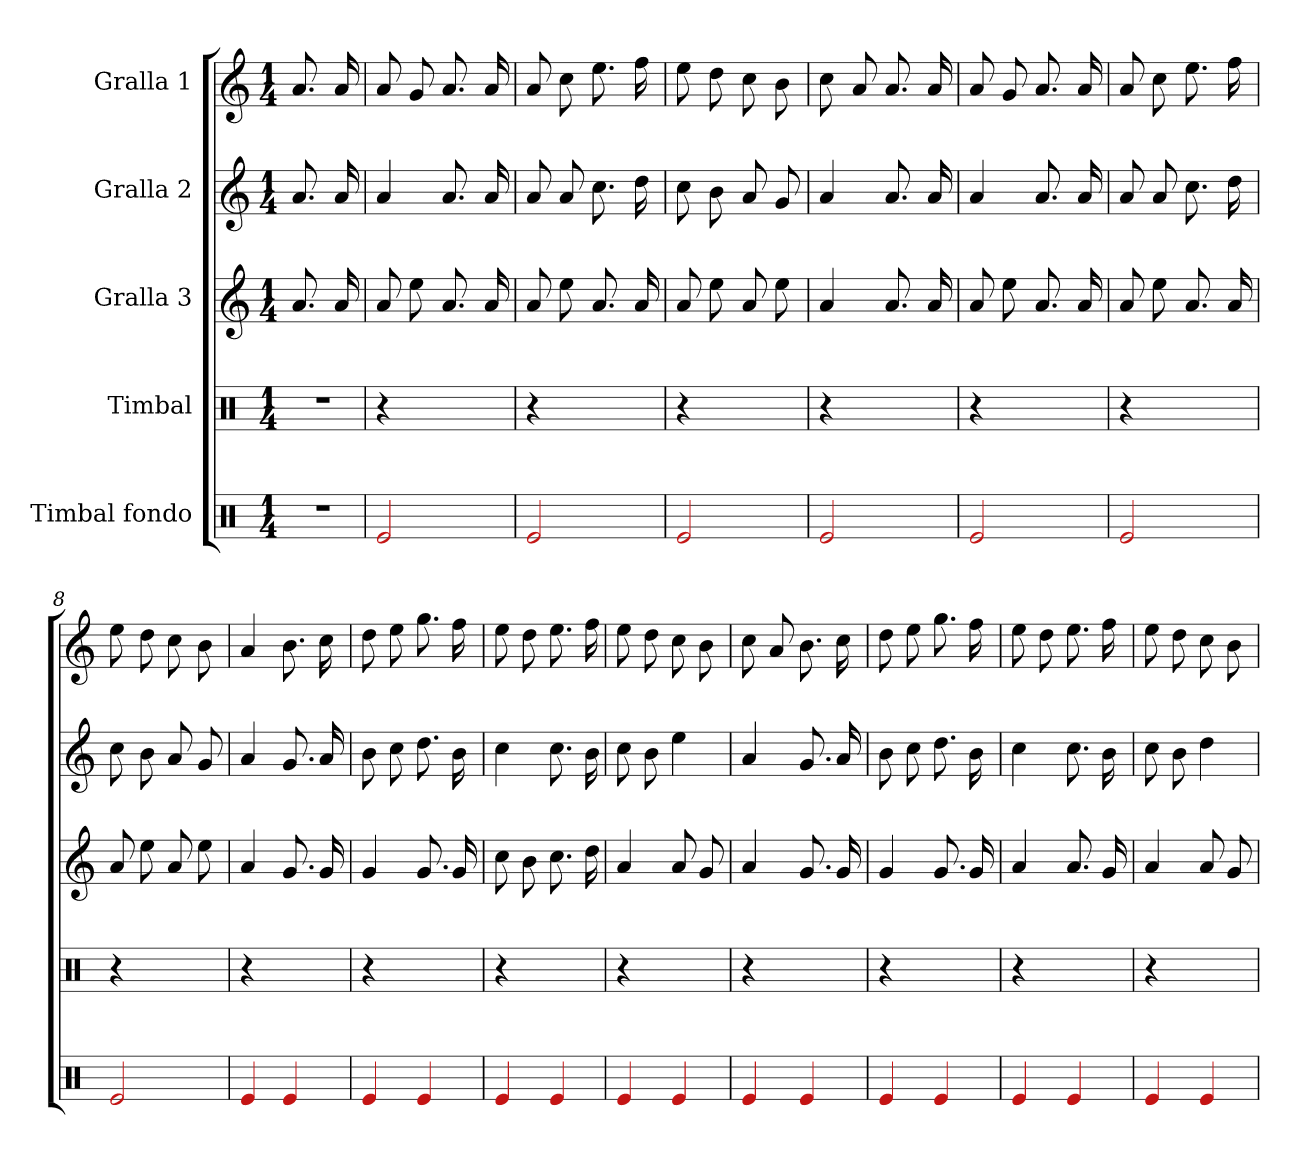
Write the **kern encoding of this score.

**kern	**kern	**kern	**kern	**kern
*part5	*part4	*part3	*part2	*part1
*staff5	*staff4	*staff3	*staff2	*staff1
*I"Timbal fondo	*I"Timbal	*I"Gralla 3	*I"Gralla 2	*I"Gralla 1
*clefX	*clefX	*clefG2	*clefG2	*clefG2
*k[]	*k[]	*k[]	*k[]	*k[]
*M1/4	*M1/4	*M1/4	*M1/4	*M1/4
=1	=1	=1	=1	=1
4r	4r	8.a	8.a	8.a
.	.	16a	16a	16a
=2	=2	=2	=2	=2
2e	4r	8a	4a	8a
.	.	8ee	.	8g
.	4ryy	8.a	8.a	8.a
.	.	16a	16a	16a
=3	=3	=3	=3	=3
2e	4r	8a	8a	8a
.	.	8ee	8a	8cc
.	4ryy	8.a	8.cc	8.ee
.	.	16a	16dd	16ff
=4	=4	=4	=4	=4
2e	4r	8a	8cc	8ee
.	.	8ee	8b	8dd
.	4ryy	8a	8a	8cc
.	.	8ee	8g	8b
=5	=5	=5	=5	=5
2e	4r	4a	4a	8cc
.	.	.	.	8a
.	4ryy	8.a	8.a	8.a
.	.	16a	16a	16a
=6	=6	=6	=6	=6
2e	4r	8a	4a	8a
.	.	8ee	.	8g
.	4ryy	8.a	8.a	8.a
.	.	16a	16a	16a
=7	=7	=7	=7	=7
2e	4r	8a	8a	8a
.	.	8ee	8a	8cc
.	4ryy	8.a	8.cc	8.ee
.	.	16a	16dd	16ff
=8	=8	=8	=8	=8
2e	4r	8a	8cc	8ee
.	.	8ee	8b	8dd
.	4ryy	8a	8a	8cc
.	.	8ee	8g	8b
=9	=9	=9	=9	=9
4e	4r	4a	4a	4a
4e	4ryy	8.g	8.g	8.b
.	.	16g	16a	16cc
=10	=10	=10	=10	=10
4e	4r	4g	8b	8dd
.	.	.	8cc	8ee
4e	4ryy	8.g	8.dd	8.gg
.	.	16g	16b	16ff
=11	=11	=11	=11	=11
4e	4r	8cc	4cc	8ee
.	.	8b	.	8dd
4e	4ryy	8.cc	8.cc	8.ee
.	.	16dd	16b	16ff
=12	=12	=12	=12	=12
4e	4r	4a	8cc	8ee
.	.	.	8b	8dd
4e	4ryy	8a	4ee	8cc
.	.	8g	.	8b
=13	=13	=13	=13	=13
4e	4r	4a	4a	8cc
.	.	.	.	8a
4e	4ryy	8.g	8.g	8.b
.	.	16g	16a	16cc
=14	=14	=14	=14	=14
4e	4r	4g	8b	8dd
.	.	.	8cc	8ee
4e	4ryy	8.g	8.dd	8.gg
.	.	16g	16b	16ff
=15	=15	=15	=15	=15
4e	4r	4a	4cc	8ee
.	.	.	.	8dd
4e	4ryy	8.a	8.cc	8.ee
.	.	16g	16b	16ff
=16	=16	=16	=16	=16
4e	4r	4a	8cc	8ee
.	.	.	8b	8dd
4e	4ryy	8a	4dd	8cc
.	.	8g	.	8b
=	=	=	=	=
*-	*-	*-	*-	*-
